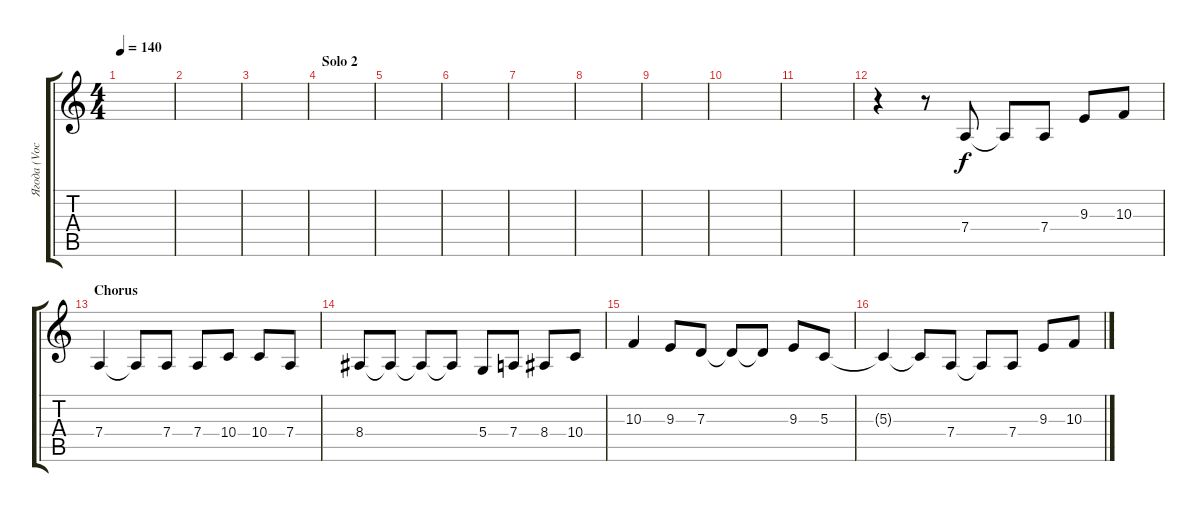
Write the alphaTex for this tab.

\track ("Ягода (Vocal 2)" "Ягода (Voc") {instrument lead6voice}
\staff {score tabs}
\tuning (E4 B3 G3 D3 A2 E2) {hide}
\ts (4 4)
\tempo 140
\clef g2
\ks c
|
|
|
\section ("" "Solo 2")
|
|
|
|
|
|
|
|
r.4 r.8 7.4.8 7.4{t}.8 7.4.8 9.3.8 10.3.8 |
\section ("" "Chorus")
7.4.4 7.4{t}.8 7.4.8 7.4.8 10.4.8 10.4.8 7.4.8 |
8.4.8 8.4{t}.8 8.4{t}.8 8.4{t}.8 5.4.8 7.4.8 8.4.8 10.4.8 |
10.3.4 9.3.8 7.3.8 7.3{t}.8 7.3{t}.8 9.3.8 5.3.8 |
5.3{t}.4 5.3{t}.8 7.4.8 7.4{t}.8 7.4.8 9.3.8 10.3.8
